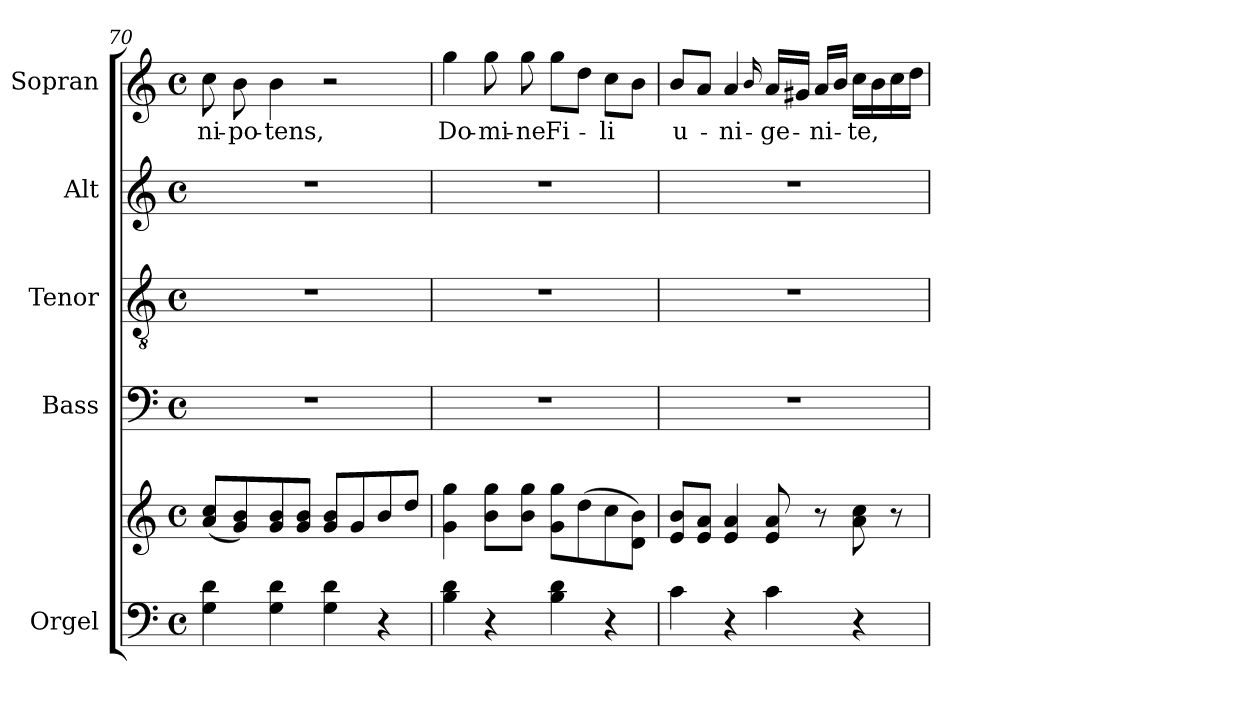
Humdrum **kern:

**kern	**kern	**kern	**kern	**kern	**kern	**text
*part5	*part5	*part4	*part3	*part2	*part1	*part1
*staff6	*staff5	*staff4	*staff3	*staff2	*staff1	*staff1
*I"Orgel	*	*I"Bass	*I"Tenor	*I"Alt	*I"Sopran	*
*I'Org.	*	*I'B.	*I'T.	*I'A.	*I'S.	*
*clefF4	*clefG2	*clefF4	*clefGv2	*clefG2	*clefG2	*
*k[]	*k[]	*k[]	*k[]	*k[]	*k[]	*
*C:	*C:	*C:	*C:	*C:	*C:	*
*M4/4	*M4/4	*M4/4	*M4/4	*M4/4	*M4/4	*
*met(c)	*met(c)	*met(c)	*met(c)	*met(c)	*met(c)	*
=70	=70	=70	=70	=70	=70	=70
!	!	!	!	!	!	!LO:LY:b
4G\ 4d\	(<8a/ 8cc/L	1r	1r	1r	8cc\	-ni-
!	!	!	!	!	!	!LO:LY:b
.	8g/ 8b/)	.	.	.	8b\	-po-
!	!	!	!	!	!	!LO:LY:b
4G\ 4d\	8g/ 8b/	.	.	.	4b\	-tens,
.	8g/ 8b/J	.	.	.	.	.
4G\ 4d\	8g/ 8b/L	.	.	.	2r	.
.	8g/	.	.	.	.	.
4r	8b/	.	.	.	.	.
.	8dd/J	.	.	.	.	.
!!LO:LB:g=z
=71	=71	=71	=71	=71	=71	=71
!	!	!	!	!	!	!LO:LY:b
4B\ 4d\	4g\ 4gg\	1r	1r	1r	4gg\	Do-
!	!	!	!	!	!	!LO:LY:b
4r	8b\ 8gg\L	.	.	.	8gg\	-mi-
!	!	!	!	!	!	!LO:LY:b
.	8b\ 8gg\J	.	.	.	8gg\	-ne
!	!	!	!	!	!	!LO:LY:b
4B\ 4d\	8g\ 8gg\L	.	.	.	8gg\L	Fi-
.	(>8dd\	.	.	.	8dd\J	.
!	!	!	!	!	!	!LO:LY:b
4r	8cc\	.	.	.	8cc\L	-li
.	8d\ 8b\J)	.	.	.	8b\J	.
=72	=72	=72	=72	=72	=72	=72
!	!	!	!	!	!	!LO:LY:b
4c\	8e/ 8b/L	1r	1r	1r	8b/L	u-
.	8e/ 8a/J	.	.	.	8a/J	.
!	!	!	!	!	!	!LO:LY:b
4r	4e/ 4a/	.	.	.	4a/	-ni-
.	.	.	.	.	16qqb/	.
!	!	!	!	!	!	!LO:LY:b
4c\	8e/ 8a/	.	.	.	16a/LL	-ge-
.	.	.	.	.	16g#X/JJ	.
!	!	!	!	!	!	!LO:LY:b
.	8r	.	.	.	16a/LL	-ni-
.	.	.	.	.	16b/JJ	.
!	!	!	!	!	!	!LO:LY:b
4r	8a\ 8cc\	.	.	.	16cc\LL	-te,
.	.	.	.	.	16b\	.
.	8r	.	.	.	16cc\	.
.	.	.	.	.	16dd\JJ	.
=	=	=	=	=	=	=
*-	*-	*-	*-	*-	*-	*-
